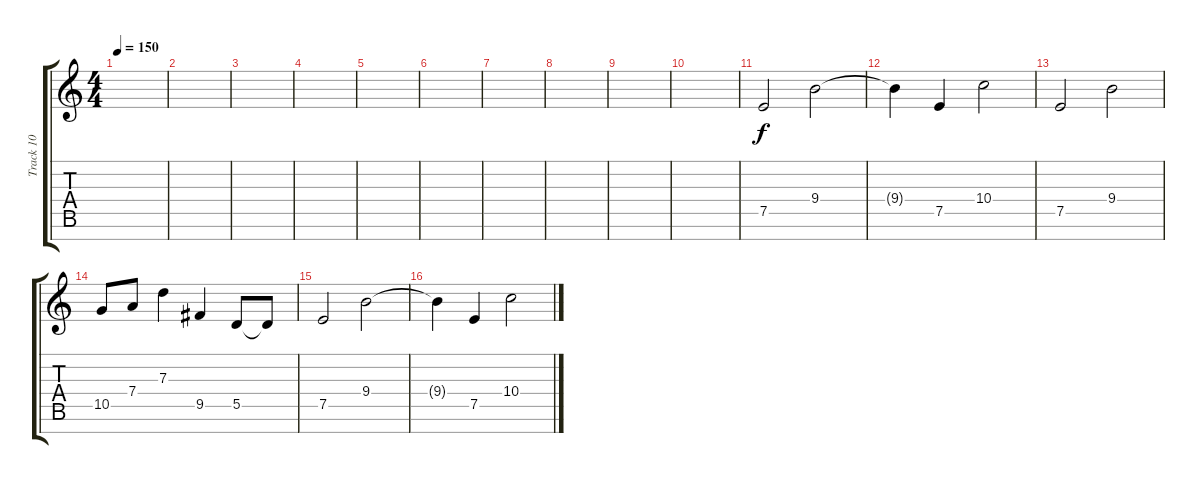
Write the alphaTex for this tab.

\track ("Track 10" "Track 10") {mute instrument overdrivenguitar}
\staff {score tabs}
\tuning (E4 B3 G3 D3 A2 E2 B1) {hide}
\ts (4 4)
\tempo 150
\clef g2
\ks c
|
|
|
|
|
|
|
|
|
|
7.5.2 9.4.2 |
9.4{t}.4 7.5.4 10.4.2 |
7.5.2 9.4.2 |
10.5.8 7.4.8 7.3.4 9.5.4 5.5.8 5.5{t}.8 |
7.5.2 9.4.2 |
9.4{t}.4 7.5.4 10.4.2
